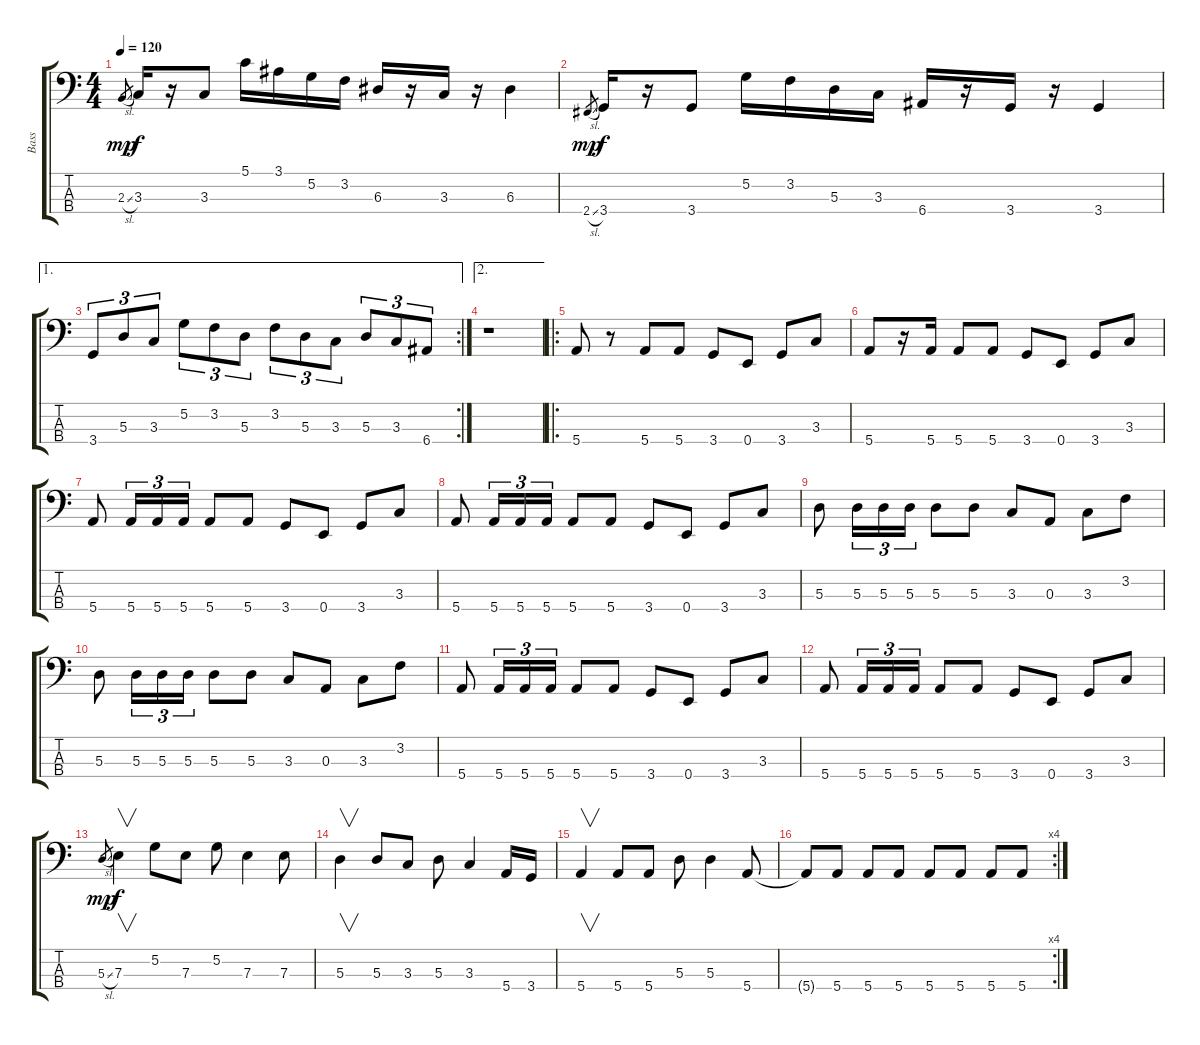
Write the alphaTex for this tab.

\track ("Bass" "Bass") {instrument electricbassfinger}
\staff {score tabs}
\tuning (G2 D2 A1 E1) {hide}
\ts (4 4)
\tempo 120
\clef f4
\ks c
2.3{sl}.8{gr dy mp} 3.3.16{dy f} r.16 3.3.8 5.1.16 3.1.16 5.2.16 3.2.16 6.3.16 r.16 3.3.16 r.16 6.3.4 |
2.4{sl}.8{gr dy mp} 3.4.16{dy f} r.16 3.4.8 5.2.16 3.2.16 5.3.16 3.3.16 6.4.16 r.16 3.4.16 r.16 3.4.4 |
\ae 1
\rc 2
3.4.8{tu (3 2)} 5.3.8{tu (3 2)} 3.3.8{tu (3 2)} 5.2.8{tu (3 2)} 3.2.8{tu (3 2)} 5.3.8{tu (3 2)} 3.2.8{tu (3 2)} 5.3.8{tu (3 2)} 3.3.8{tu (3 2)} 5.3.8{tu (3 2)} 3.3.8{tu (3 2)} 6.4.8{tu (3 2)} |
\ae 2
r.1 |
\ro
5.4.8 r.8 5.4.8 5.4.8 3.4.8 0.4.8 3.4.8 3.3.8 |
5.4.8 r.16 5.4.16 5.4.8 5.4.8 3.4.8 0.4.8 3.4.8 3.3.8 |
5.4.8 5.4.16{tu (3 2)} 5.4.16{tu (3 2)} 5.4.16{tu (3 2)} 5.4.8 5.4.8 3.4.8 0.4.8 3.4.8 3.3.8 |
5.4.8 5.4.16{tu (3 2)} 5.4.16{tu (3 2)} 5.4.16{tu (3 2)} 5.4.8 5.4.8 3.4.8 0.4.8 3.4.8 3.3.8 |
5.3.8 5.3.16{tu (3 2)} 5.3.16{tu (3 2)} 5.3.16{tu (3 2)} 5.3.8 5.3.8 3.3.8 0.3.8 3.3.8 3.2.8 |
5.3.8 5.3.16{tu (3 2)} 5.3.16{tu (3 2)} 5.3.16{tu (3 2)} 5.3.8 5.3.8 3.3.8 0.3.8 3.3.8 3.2.8 |
5.4.8 5.4.16{tu (3 2)} 5.4.16{tu (3 2)} 5.4.16{tu (3 2)} 5.4.8 5.4.8 3.4.8 0.4.8 3.4.8 3.3.8 |
5.4.8 5.4.16{tu (3 2)} 5.4.16{tu (3 2)} 5.4.16{tu (3 2)} 5.4.8 5.4.8 3.4.8 0.4.8 3.4.8 3.3.8 |
5.3{sl}.8{gr dy mp} 7.3.4{v dy f} 5.2.8 7.3.8 5.2.8 7.3.4 7.3.8 |
5.3.4{v} 5.3.8 3.3.8 5.3.8 3.3.4 5.4.16 3.4.16 |
5.4.4{v} 5.4.8 5.4.8 5.3.8 5.3.4 5.4.8 |
\rc 4
5.4{t}.8 5.4.8 5.4.8 5.4.8 5.4.8 5.4.8 5.4.8 5.4.8
